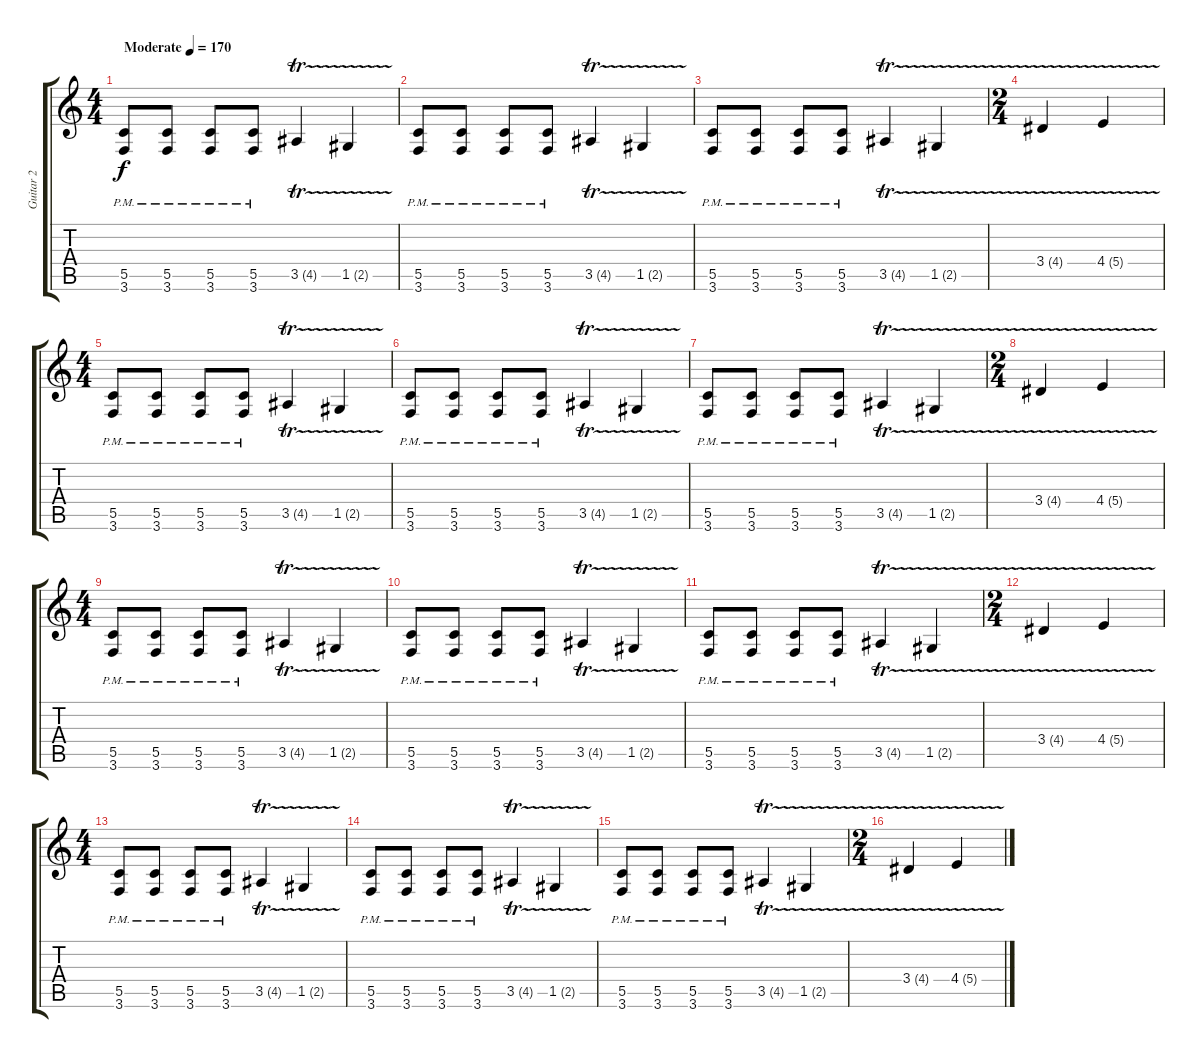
\track ("Guitar 2" "Guitar 2") {instrument distortionguitar}
\staff {score tabs}
\tuning (D4 A3 F3 C3 G2 D2) {hide}
\ts (4 4)
\tempo (170 "Moderate")
\clef g2
\ks c
(5.5{pm} 3.6{pm}).8{dy f instrument distortionguitar} (5.5{pm} 3.6{pm}).8 (5.5 3.6{pm}).8 (5.5 3.6{pm}).8 3.5{tr (4 32)}.4 1.5{tr (2 32)}.4 |
(5.5{pm} 3.6{pm}).8 (5.5{pm} 3.6{pm}).8 (5.5 3.6{pm}).8 (5.5 3.6{pm}).8 3.5{tr (4 32)}.4 1.5{tr (2 32)}.4 |
(5.5{pm} 3.6{pm}).8 (5.5{pm} 3.6{pm}).8 (5.5 3.6{pm}).8 (5.5 3.6{pm}).8 3.5{tr (4 32)}.4 1.5{tr (2 32)}.4 |
\ts (2 4)
3.4{tr (4 32)}.4 4.4{tr (5 32)}.4 |
\ts (4 4)
(5.5{pm} 3.6{pm}).8 (5.5{pm} 3.6{pm}).8 (5.5 3.6{pm}).8 (5.5 3.6{pm}).8 3.5{tr (4 32)}.4 1.5{tr (2 32)}.4 |
(5.5{pm} 3.6{pm}).8 (5.5{pm} 3.6{pm}).8 (5.5 3.6{pm}).8 (5.5 3.6{pm}).8 3.5{tr (4 32)}.4 1.5{tr (2 32)}.4 |
(5.5{pm} 3.6{pm}).8 (5.5{pm} 3.6{pm}).8 (5.5 3.6{pm}).8 (5.5 3.6{pm}).8 3.5{tr (4 32)}.4 1.5{tr (2 32)}.4 |
\ts (2 4)
3.4{tr (4 32)}.4 4.4{tr (5 32)}.4 |
\ts (4 4)
(5.5{pm} 3.6{pm}).8 (5.5{pm} 3.6{pm}).8 (5.5 3.6{pm}).8 (5.5 3.6{pm}).8 3.5{tr (4 32)}.4 1.5{tr (2 32)}.4 |
(5.5{pm} 3.6{pm}).8 (5.5{pm} 3.6{pm}).8 (5.5 3.6{pm}).8 (5.5 3.6{pm}).8 3.5{tr (4 32)}.4 1.5{tr (2 32)}.4 |
(5.5{pm} 3.6{pm}).8 (5.5{pm} 3.6{pm}).8 (5.5 3.6{pm}).8 (5.5 3.6{pm}).8 3.5{tr (4 32)}.4 1.5{tr (2 32)}.4 |
\ts (2 4)
3.4{tr (4 32)}.4 4.4{tr (5 32)}.4 |
\ts (4 4)
(5.5{pm} 3.6{pm}).8 (5.5{pm} 3.6{pm}).8 (5.5 3.6{pm}).8 (5.5 3.6{pm}).8 3.5{tr (4 32)}.4 1.5{tr (2 32)}.4 |
(5.5{pm} 3.6{pm}).8 (5.5{pm} 3.6{pm}).8 (5.5 3.6{pm}).8 (5.5 3.6{pm}).8 3.5{tr (4 32)}.4 1.5{tr (2 32)}.4 |
(5.5{pm} 3.6{pm}).8 (5.5{pm} 3.6{pm}).8 (5.5 3.6{pm}).8 (5.5 3.6{pm}).8 3.5{tr (4 32)}.4 1.5{tr (2 32)}.4 |
\ts (2 4)
3.4{tr (4 32)}.4 4.4{tr (5 32)}.4
